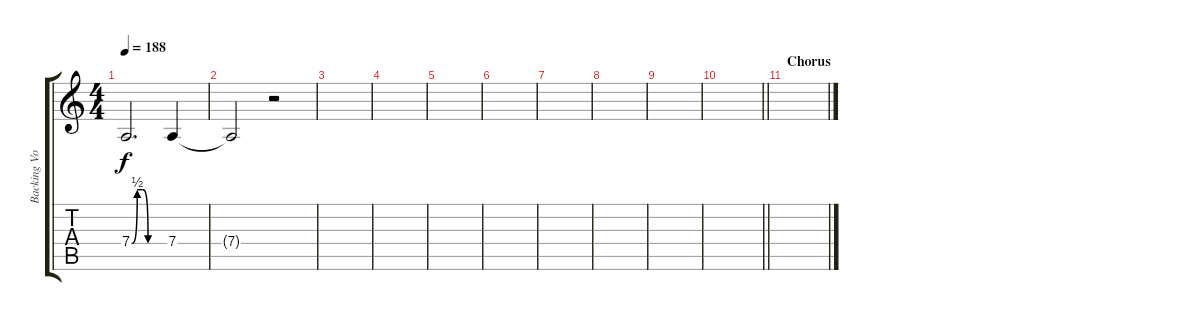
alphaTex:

\track ("Backing Vocals" "Backing Vo") {instrument cello}
\staff {score tabs}
\tuning (E4 B3 G3 D3 A2 D2) {hide}
\ts (4 4)
\tempo 188
\clef g2
\ks c
7.4{be (custom 0 0 10 2 20 2 30 0 60 0)}.2{d dy f} 7.4.4 |
7.4{t}.2 r.2 |
|
|
|
|
|
|
|
\barLineRight lightlight
|
\section ("" "Chorus")
